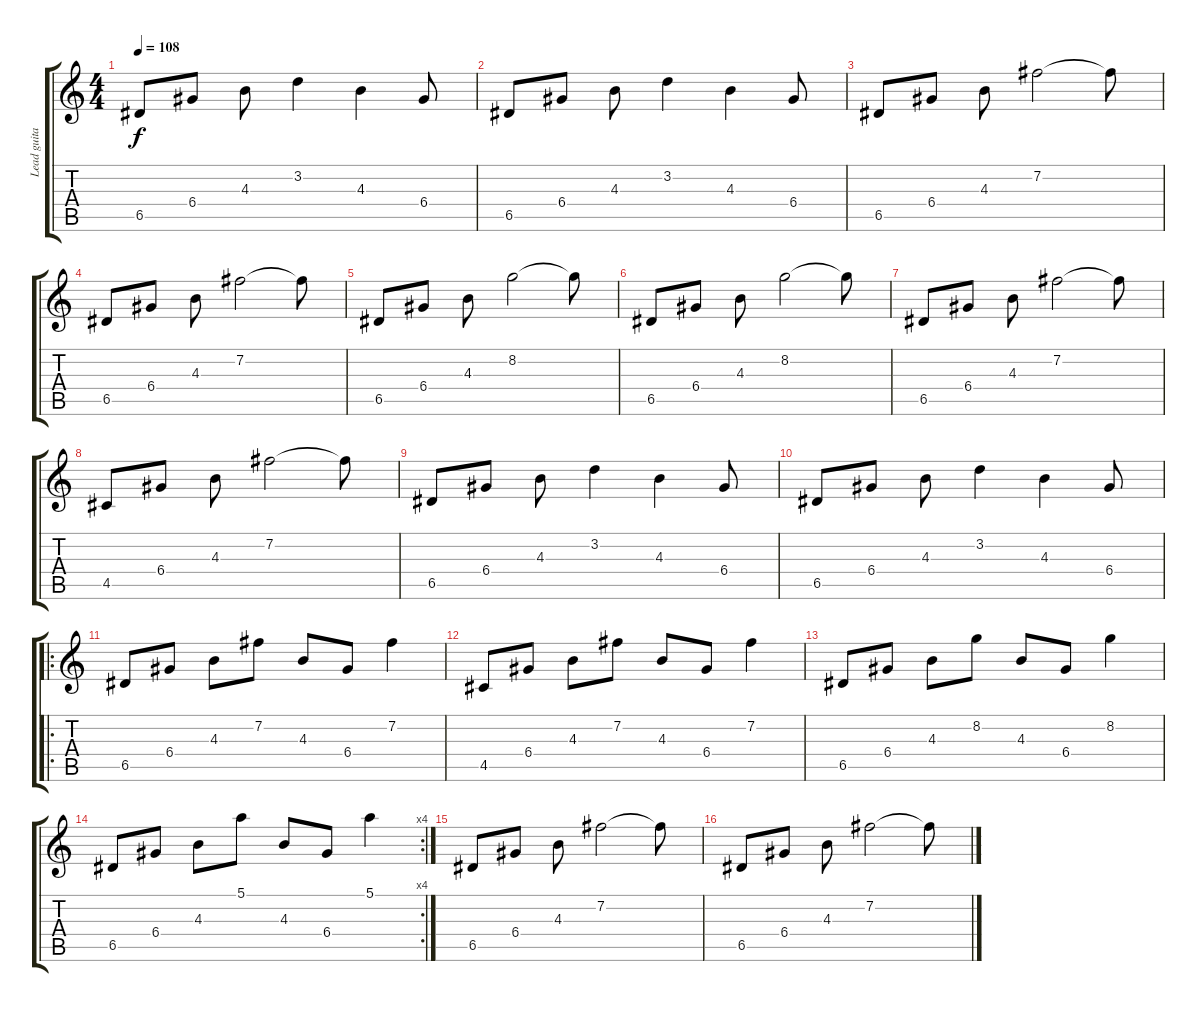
\track ("Lead guitar" "Lead guita") {instrument acousticguitarsteel}
\staff {score tabs}
\tuning (E4 B3 G3 D3 A2 E2) {hide}
\ts (4 4)
\tempo 108
\clef g2
\ks c
6.5.8{dy f} 6.4.8 4.3.8 3.2.4 4.3.4 6.4.8 |
6.5.8 6.4.8 4.3.8 3.2.4 4.3.4 6.4.8 |
6.5.8 6.4.8 4.3.8 7.2.2 7.2{t}.8 |
6.5.8 6.4.8 4.3.8 7.2.2 7.2{t}.8 |
6.5.8 6.4.8 4.3.8 8.2.2 8.2{t}.8 |
6.5.8 6.4.8 4.3.8 8.2.2 8.2{t}.8 |
6.5.8 6.4.8 4.3.8 7.2.2 7.2{t}.8 |
4.5.8 6.4.8 4.3.8 7.2.2 7.2{t}.8 |
6.5.8 6.4.8 4.3.8 3.2.4 4.3.4 6.4.8 |
6.5.8 6.4.8 4.3.8 3.2.4 4.3.4 6.4.8 |
\ro
6.5.8 6.4.8 4.3.8 7.2.8 4.3.8 6.4.8 7.2.4 |
4.5.8 6.4.8 4.3.8 7.2.8 4.3.8 6.4.8 7.2.4 |
6.5.8 6.4.8 4.3.8 8.2.8 4.3.8 6.4.8 8.2.4 |
\rc 4
6.5.8 6.4.8 4.3.8 5.1.8 4.3.8 6.4.8 5.1.4 |
6.5.8 6.4.8 4.3.8 7.2.2 7.2{t}.8 |
6.5.8 6.4.8 4.3.8 7.2.2 7.2{t}.8
